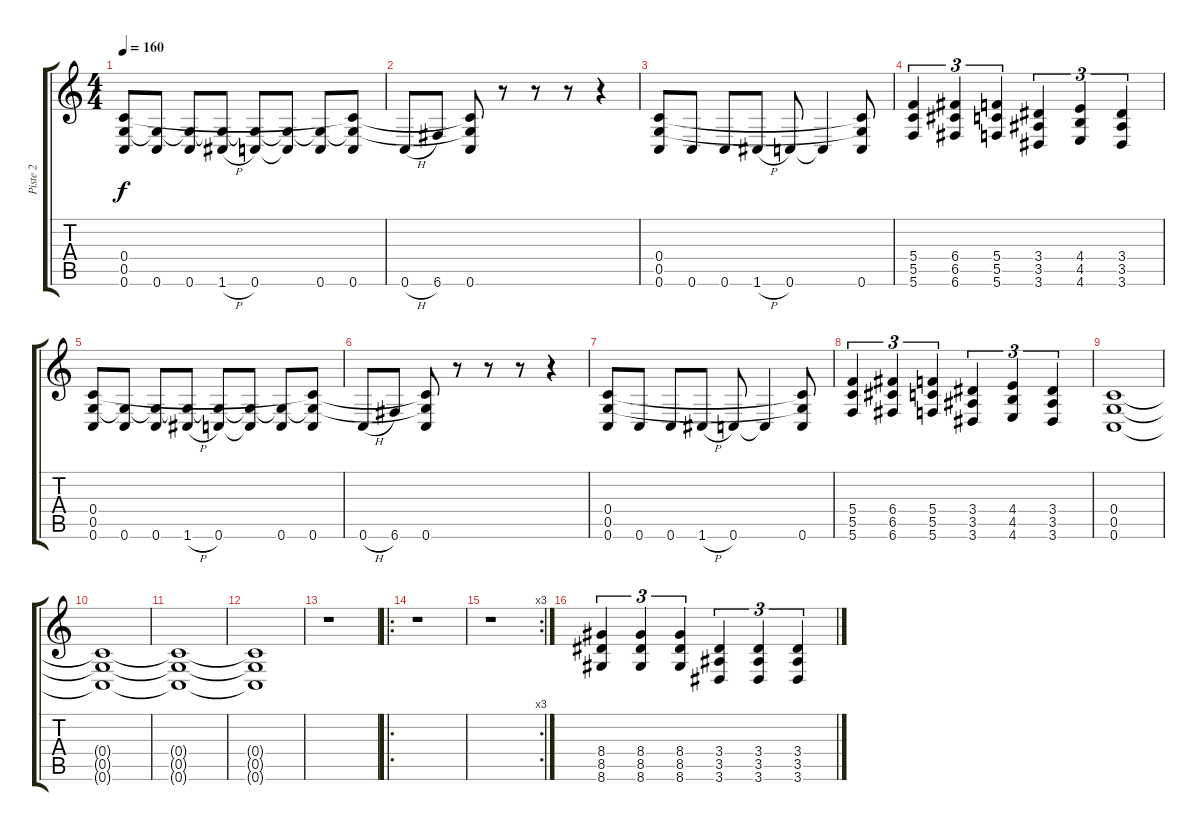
\track ("Piste 2" "Piste 2") {instrument distortionguitar}
\staff {score tabs}
\tuning (D4 A3 F3 C3 G2 C2) {hide}
\ts (4 4)
\tempo 160
\clef g2
\ks c
(0.4 0.5 0.6).8{dy f} (0.5{t} 0.6).8 (0.5{t} 0.6).8 (0.5{t} 1.6{h}).8 (0.5{t} 0.6).8 (0.5{t} 0.6{t}).8 (0.5{t} 0.6).8 (0.4{t} 0.5{t} 0.6).8 |
0.6{h}.8 6.6.8 (0.4{t} 0.5{t} 0.6).8 r.8 r.8 r.8 r.4 |
(0.4 0.5 0.6).8 0.6.8 0.6.8 1.6{h}.8 0.6.8 0.6{t}.4 (0.4{t} 0.5{t} 0.6).8 |
(5.4 5.5 5.6).4{tu (3 2)} (6.4 6.5 6.6).4{tu (3 2)} (5.4 5.5 5.6).4{tu (3 2)} (3.4 3.5 3.6).4{tu (3 2)} (4.4 4.5 4.6).4{tu (3 2)} (3.4 3.5 3.6).4{tu (3 2)} |
(0.4 0.5 0.6).8 (0.5{t} 0.6).8 (0.5{t} 0.6).8 (0.5{t} 1.6{h}).8 (0.5{t} 0.6).8 (0.5{t} 0.6{t}).8 (0.5{t} 0.6).8 (0.4{t} 0.5{t} 0.6).8 |
0.6{h}.8 6.6.8 (0.4{t} 0.5{t} 0.6).8 r.8 r.8 r.8 r.4 |
(0.4 0.5 0.6).8 0.6.8 0.6.8 1.6{h}.8 0.6.8 0.6{t}.4 (0.4{t} 0.5{t} 0.6).8 |
(5.4 5.5 5.6).4{tu (3 2)} (6.4 6.5 6.6).4{tu (3 2)} (5.4 5.5 5.6).4{tu (3 2)} (3.4 3.5 3.6).4{tu (3 2)} (4.4 4.5 4.6).4{tu (3 2)} (3.4 3.5 3.6).4{tu (3 2)} |
(0.4 0.5 0.6).1 |
(0.4{t} 0.5{t} 0.6{t}).1 |
(0.4{t} 0.5{t} 0.6{t}).1 |
(0.4{t} 0.5{t} 0.6{t}).1 |
r.1 |
\ro
r.1 |
\rc 3
r.1 |
(8.4 8.5 8.6).4{tu (3 2)} (8.4 8.5 8.6).4{tu (3 2)} (8.4 8.5 8.6).4{tu (3 2)} (3.4 3.5 3.6).4{tu (3 2)} (3.4 3.5 3.6).4{tu (3 2)} (3.4 3.5 3.6).4{tu (3 2)}
